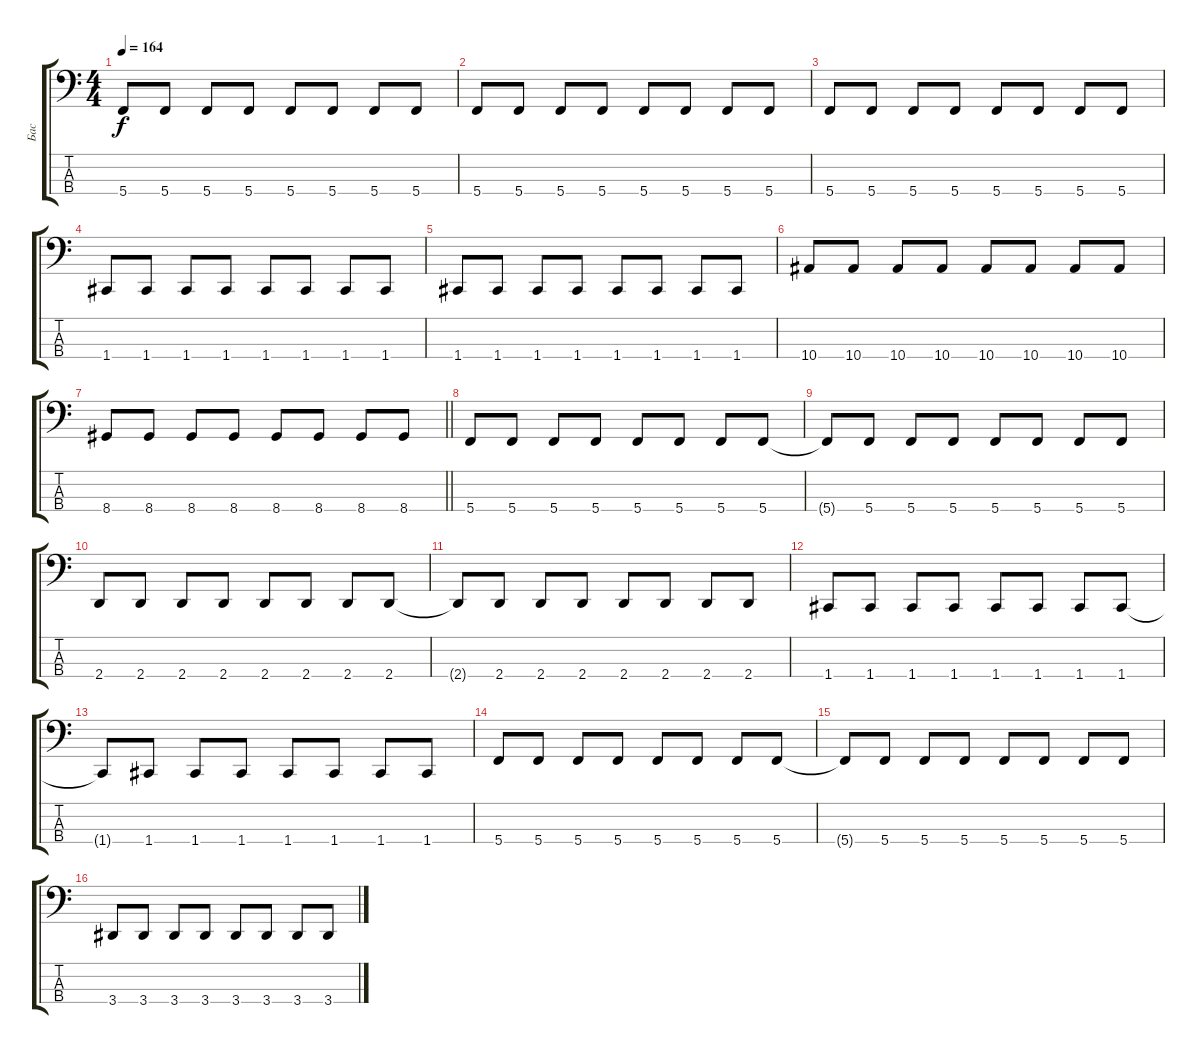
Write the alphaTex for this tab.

\track ("Бас" "Бас") {instrument electricbassfinger}
\staff {score tabs}
\tuning (F2 C2 G1 C1) {hide}
\ts (4 4)
\tempo 164
\clef f4
\ks c
5.4.8{dy f} 5.4.8 5.4.8 5.4.8 5.4.8 5.4.8 5.4.8 5.4.8 |
5.4.8 5.4.8 5.4.8 5.4.8 5.4.8 5.4.8 5.4.8 5.4.8 |
5.4.8 5.4.8 5.4.8 5.4.8 5.4.8 5.4.8 5.4.8 5.4.8 |
1.4.8 1.4.8 1.4.8 1.4.8 1.4.8 1.4.8 1.4.8 1.4.8 |
1.4.8 1.4.8 1.4.8 1.4.8 1.4.8 1.4.8 1.4.8 1.4.8 |
10.4.8 10.4.8 10.4.8 10.4.8 10.4.8 10.4.8 10.4.8 10.4.8 |
\barLineRight lightlight
8.4.8 8.4.8 8.4.8 8.4.8 8.4.8 8.4.8 8.4.8 8.4.8 |
5.4.8 5.4.8 5.4.8 5.4.8 5.4.8 5.4.8 5.4.8 5.4.8 |
5.4{t}.8 5.4.8 5.4.8 5.4.8 5.4.8 5.4.8 5.4.8 5.4.8 |
2.4.8 2.4.8 2.4.8 2.4.8 2.4.8 2.4.8 2.4.8 2.4.8 |
2.4{t}.8 2.4.8 2.4.8 2.4.8 2.4.8 2.4.8 2.4.8 2.4.8 |
1.4.8 1.4.8 1.4.8 1.4.8 1.4.8 1.4.8 1.4.8 1.4.8 |
1.4{t}.8 1.4.8 1.4.8 1.4.8 1.4.8 1.4.8 1.4.8 1.4.8 |
5.4.8 5.4.8 5.4.8 5.4.8 5.4.8 5.4.8 5.4.8 5.4.8 |
5.4{t}.8 5.4.8 5.4.8 5.4.8 5.4.8 5.4.8 5.4.8 5.4.8 |
3.4.8 3.4.8 3.4.8 3.4.8 3.4.8 3.4.8 3.4.8 3.4.8
